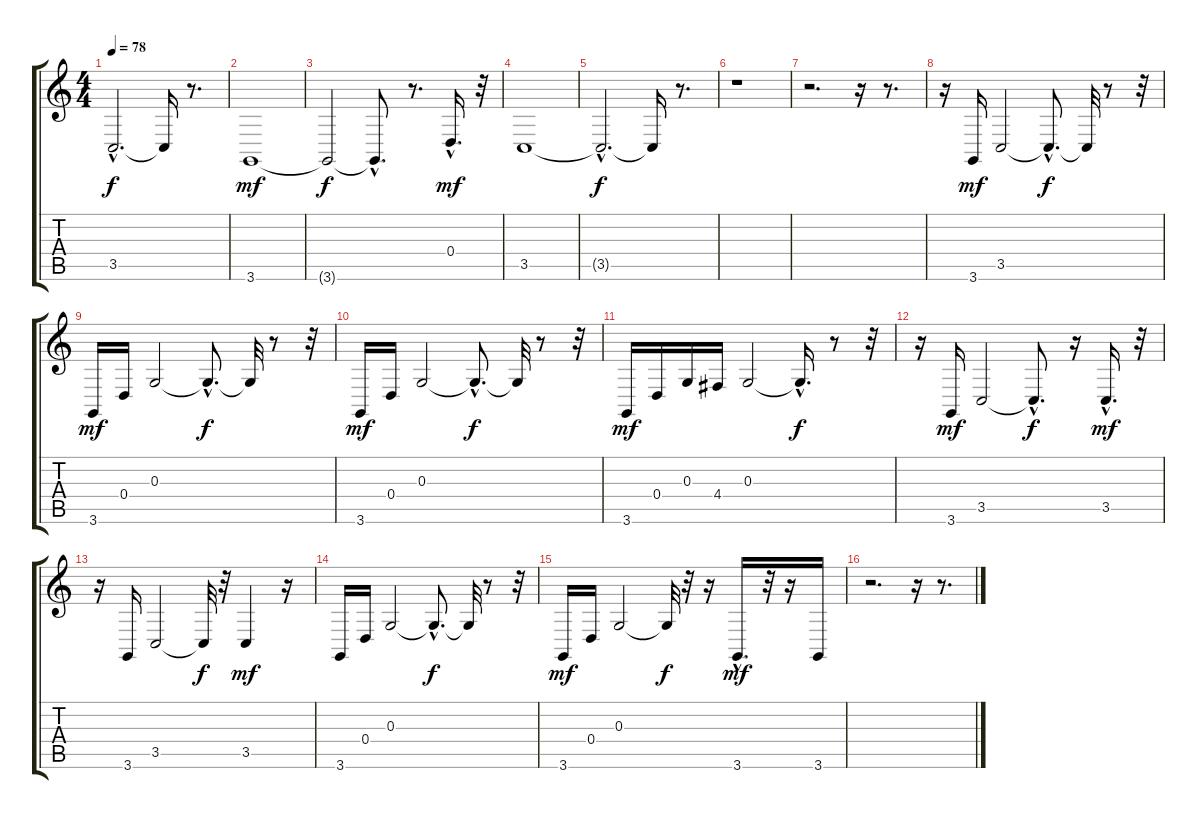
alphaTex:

\track "" {instrument acousticgrandpiano}
\staff {score tabs}
\tuning (E4 B3 G3 D3 A2 E2) {hide}
\ts (4 4)
\tempo 78
\clef g2
\ks c
3.5{hac t}.2{d dy f} 3.5{t}.16 r.8{d} |
3.6.1{dy mf} |
3.6{t}.2{dy f} 3.6{hac t}.8{d} r.8{d} 0.4{hac}.16{d dy mf} r.32 |
3.5.1 |
3.5{hac t}.2{d dy f} 3.5{t}.16 r.8{d} |
r.1 |
r.2{d} r.16 r.8{d} |
r.16 3.6.16{dy mf} 3.5.2 3.5{hac t}.8{d dy f} 3.5{t}.32 r.8 r.32 |
3.6.16{dy mf} 0.4.16 0.3.2 0.3{hac t}.8{d dy f} 0.3{t}.32 r.8 r.32 |
3.6.16{dy mf} 0.4.16 0.3.2 0.3{hac t}.8{d dy f} 0.3{t}.32 r.8 r.32 |
3.6.16{dy mf} 0.4.16 0.3.16 4.4.16 0.3.2 0.3{hac t}.16{d dy f} r.8 r.32 |
r.16 3.6.16{dy mf} 3.5.2 3.5{hac t}.8{d dy f} r.16 3.5{hac}.16{d dy mf} r.32 |
r.16 3.6.16 3.5.2 3.5{t}.32{dy f} r.32 3.5.4{dy mf} r.16 |
3.6.16 0.4.16 0.3.2 0.3{hac t}.8{d dy f} 0.3{t}.32 r.8 r.32 |
3.6.16{dy mf} 0.4.16 0.3.2 0.3{t}.32{dy f} r.32 r.16 3.6{hac}.16{d dy mf} r.32 r.16 3.6.16 |
r.2{d} r.16 r.8{d}
